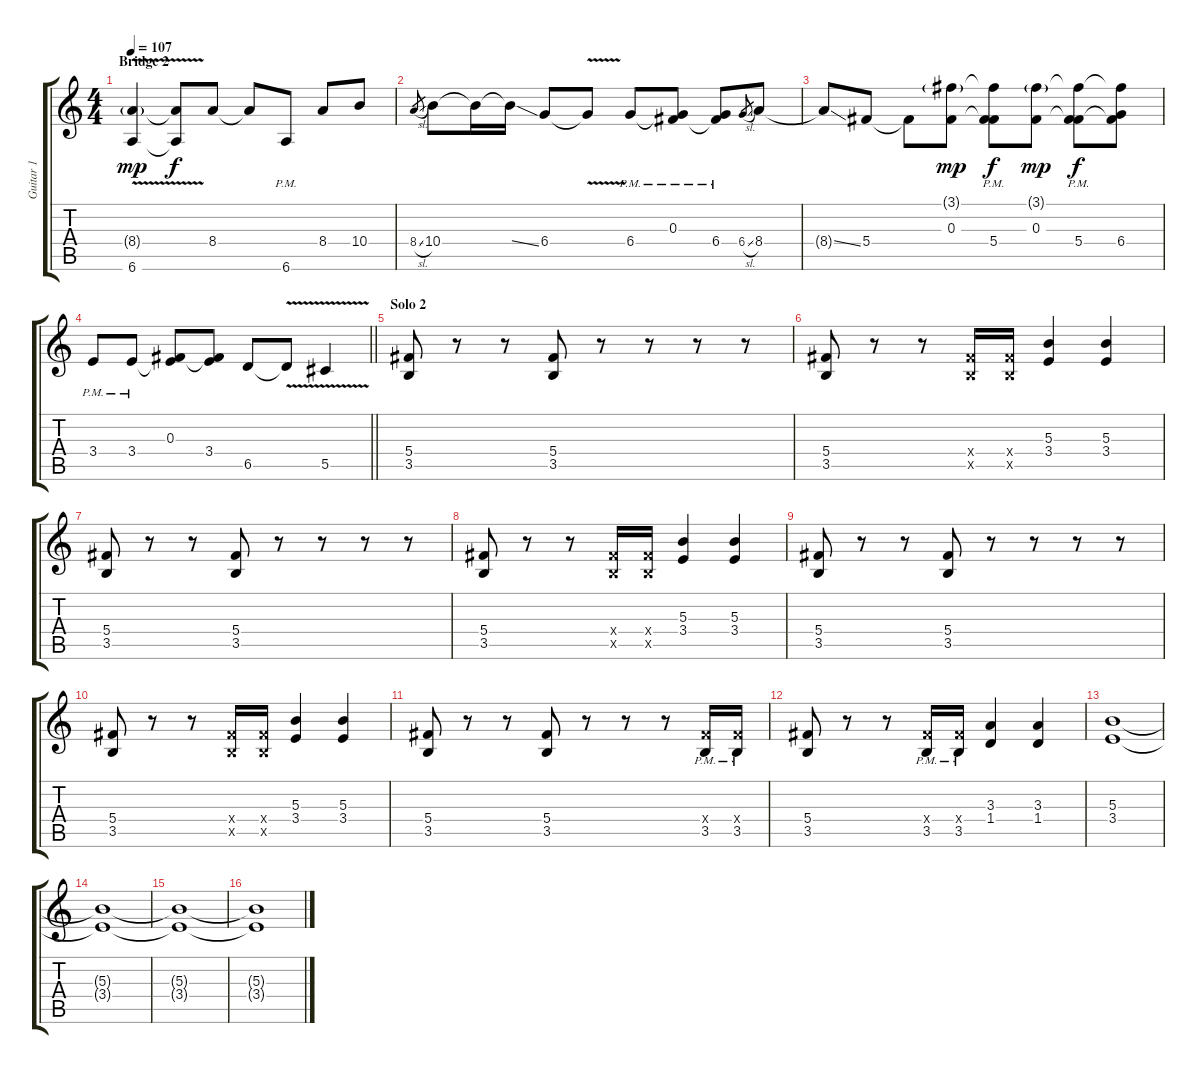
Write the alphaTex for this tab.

\track ("Guitar 1" "Guitar 1") {instrument overdrivenguitar}
\staff {score tabs}
\tuning (Eb4 Bb3 Gb3 Db3 Ab2 Eb2) {hide}
\ts (4 4)
\section ("" "Bridge 2")
\tempo 107
\clef g2
\ks c
(8.4{v g} 6.6{v}).4{dy mp volume 15} (8.4{t} 6.6{t}).8{dy f} 8.4.8 8.4{t}.8 6.6{pm}.8 8.4.8 10.4.8 |
8.4{sl}.8{gr} 10.4.8 10.4{t}.16 10.4{ss t}.16 6.4.8 6.4{v t}.8 6.4{pm}.8 (0.3{pm} 6.4{t}).8 (0.3{t} 6.4{pm}).8 6.4{sl}.8{gr} 8.4.8 |
8.4{ss t}.8 5.4.8 5.4{t}.8 (3.1{g} 0.3).8{dy mp} (3.1{t} 0.3{t} 5.4{pm}).8{dy f} (3.1{g} 0.3).8{dy mp} (3.1{t} 0.3{t} 5.4{pm}).8{dy f} (3.1{t} 0.3{t} 6.4).8 |
\barLineRight lightlight
3.4{pm}.8 3.4{pm}.8 (0.3 3.4{t}).8 (0.3{t} 3.4).8 6.5.8 6.5{v t}.8 5.5{v}.4 |
\section ("" "Solo 2")
(5.4 3.5).8{volume 13} r.8 r.8 (5.4 3.5).8 r.8 r.8 r.8 r.8 |
(5.4 3.5).8 r.8 r.8 (5.4{x} 3.5{x}).16 (5.4{x} 3.5{x}).16 (5.3 3.4).4 (5.3 3.4).4 |
(5.4 3.5).8 r.8 r.8 (5.4 3.5).8 r.8 r.8 r.8 r.8 |
(5.4 3.5).8 r.8 r.8 (5.4{x} 3.5{x}).16 (5.4{x} 3.5{x}).16 (5.3 3.4).4 (5.3 3.4).4 |
(5.4 3.5).8 r.8 r.8 (5.4 3.5).8 r.8 r.8 r.8 r.8 |
(5.4 3.5).8 r.8 r.8 (5.4{x} 3.5{x}).16 (5.4{x} 3.5{x}).16 (5.3 3.4).4 (5.3 3.4).4 |
(5.4 3.5).8 r.8 r.8 (5.4 3.5).8 r.8 r.8 r.8 (5.4{x} 3.5{pm}).16 (5.4{x} 3.5{pm}).16 |
(5.4 3.5).8 r.8 r.8 (5.4{x} 3.5{pm}).16 (5.4{x} 3.5{pm}).16 (3.3 1.4).4 (3.3 1.4).4 |
(5.3 3.4).1 |
(5.3{t} 3.4{t}).1 |
(5.3{t} 3.4{t}).1{volume 0} |
(5.3{t} 3.4{t}).1
